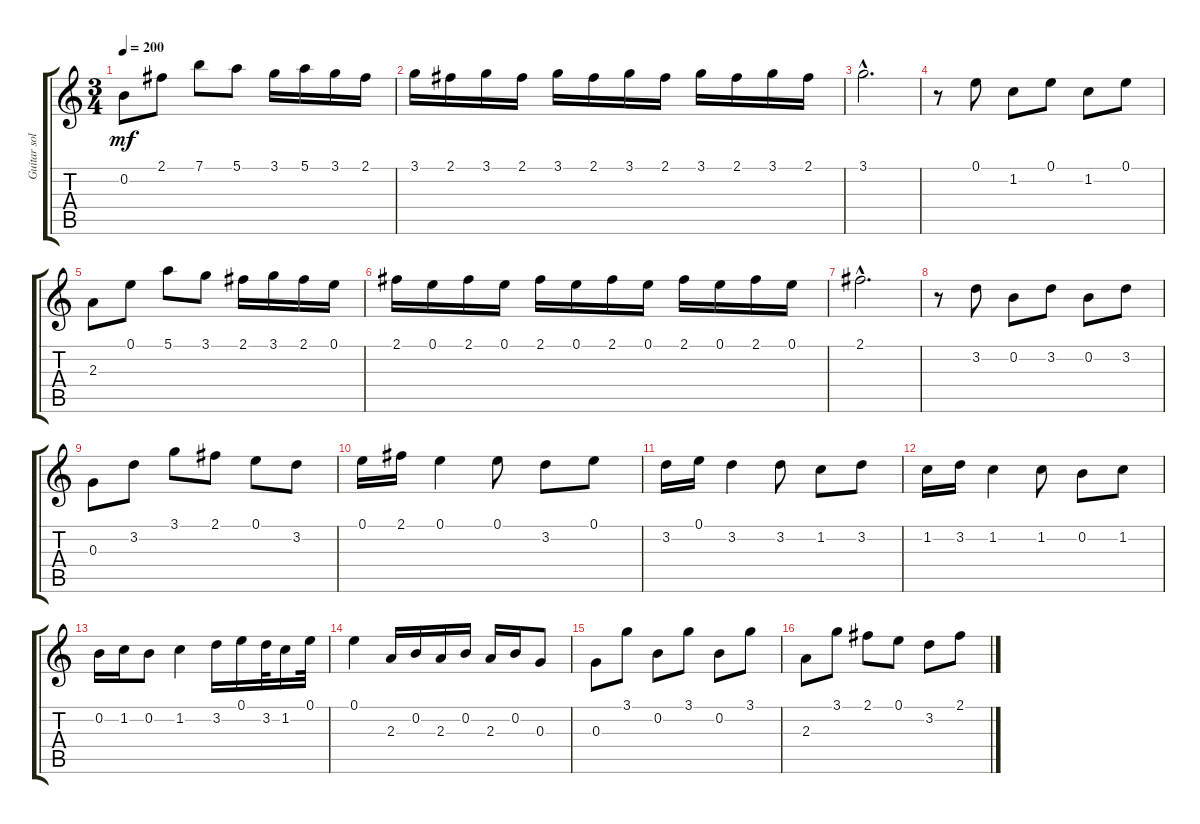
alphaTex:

\track ("Guitar solo" "Guitar sol") {instrument acousticguitarnylon}
\staff {score tabs}
\tuning (E4 B3 G3 D3 A2 E2) {hide}
\ts (3 4)
\tempo 200
\clef g2
\ks c
0.2.8{dy mf} 2.1.8 7.1.8 5.1.8 3.1.16 5.1.16 3.1.16 2.1.16 |
3.1.16 2.1.16 3.1.16 2.1.16 3.1.16 2.1.16 3.1.16 2.1.16 3.1.16 2.1.16 3.1.16 2.1.16 |
3.1{hac}.2{d} |
r.8 0.1.8 1.2.8 0.1.8 1.2.8 0.1.8 |
2.3.8 0.1.8 5.1.8 3.1.8 2.1.16 3.1.16 2.1.16 0.1.16 |
2.1.16 0.1.16 2.1.16 0.1.16 2.1.16 0.1.16 2.1.16 0.1.16 2.1.16 0.1.16 2.1.16 0.1.16 |
2.1{hac}.2{d} |
r.8 3.2.8 0.2.8 3.2.8 0.2.8 3.2.8 |
0.3.8 3.2.8 3.1.8 2.1.8 0.1.8 3.2.8 |
0.1.16 2.1.16 0.1.4 0.1.8 3.2.8 0.1.8 |
3.2.16 0.1.16 3.2.4 3.2.8 1.2.8 3.2.8 |
1.2.16 3.2.16 1.2.4 1.2.8 0.2.8 1.2.8 |
0.2.16 1.2.16 0.2.8 1.2.4 3.2.16 0.1.16 3.2.32 1.2.16 0.1.32 |
0.1.4 2.3.16 0.2.16 2.3.16 0.2.16 2.3.16 0.2.16 0.3.8 |
0.3.8 3.1.8 0.2.8 3.1.8 0.2.8 3.1.8 |
2.3.8 3.1.8 2.1.8 0.1.8 3.2.8 2.1.8
